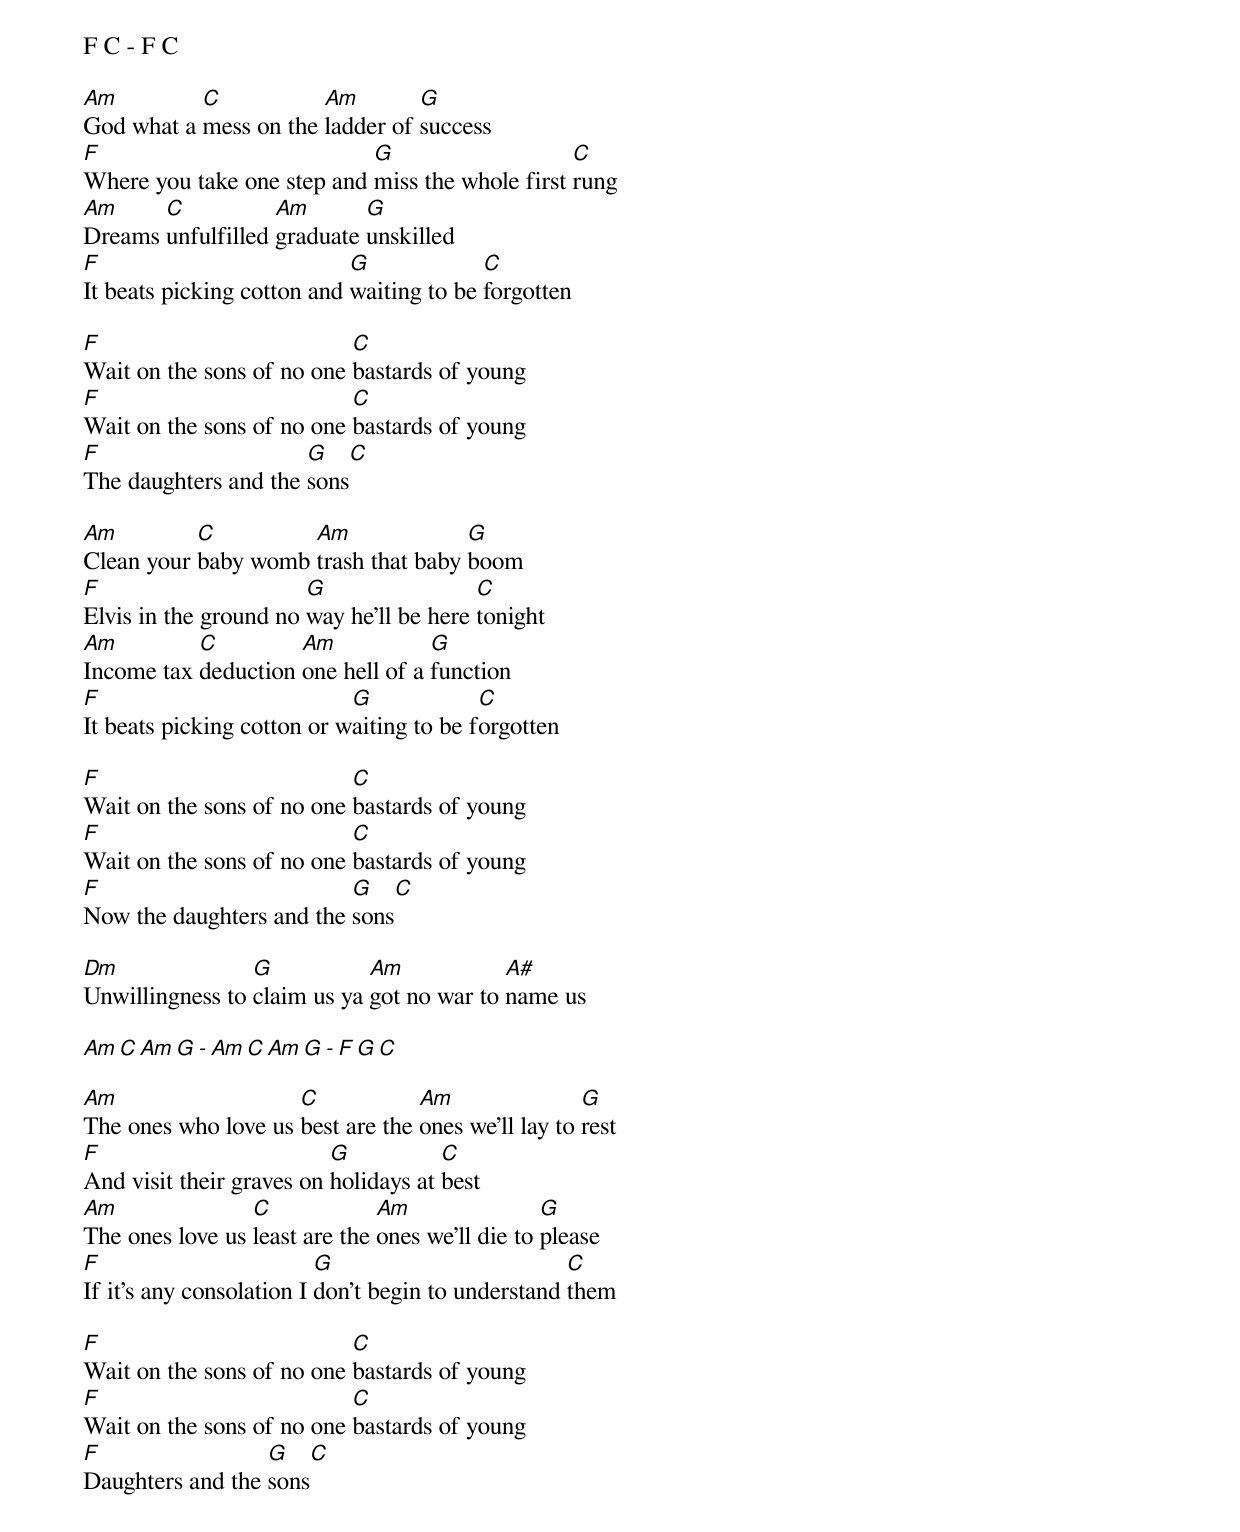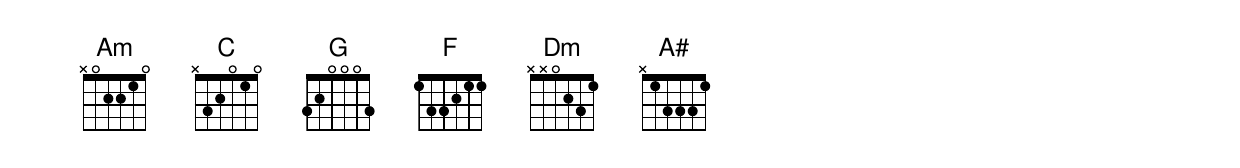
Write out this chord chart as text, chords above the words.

F C - F C

Am         C           Am        G
God what a mess on the ladder of success
F                           G                    C
Where you take one step and miss the whole first rung
Am     C           Am       G
Dreams unfulfilled graduate unskilled
F                           G             C
It beats picking cotton and waiting to be forgotten

F                          C
Wait on the sons of no one bastards of young
F                          C
Wait on the sons of no one bastards of young
F                     G    C
The daughters and the sons

Am         C         Am              G
Clean your baby womb trash that baby boom
F                      G                 C
Elvis in the ground no way he'll be here tonight
Am         C         Am            G
Income tax deduction one hell of a function
F                           G             C
It beats picking cotton or waiting to be forgotten

F                          C
Wait on the sons of no one bastards of young
F                          C
Wait on the sons of no one bastards of young
F                         G    C
Now the daughters and the sons

Dm               G           Am            A#
Unwillingness to claim us ya got no war to name us

Am C Am G - Am C Am G - F G C

Am                   C            Am                G
The ones who love us best are the ones we'll lay to rest
F                         G           C
And visit their graves on holidays at best
Am               C             Am                G
The ones love us least are the ones we'll die to please
F                         G                         C
If it's any consolation I don't begin to understand them

F                          C
Wait on the sons of no one bastards of young
F                          C
Wait on the sons of no one bastards of young
F                 G    C
Daughters and the sons
